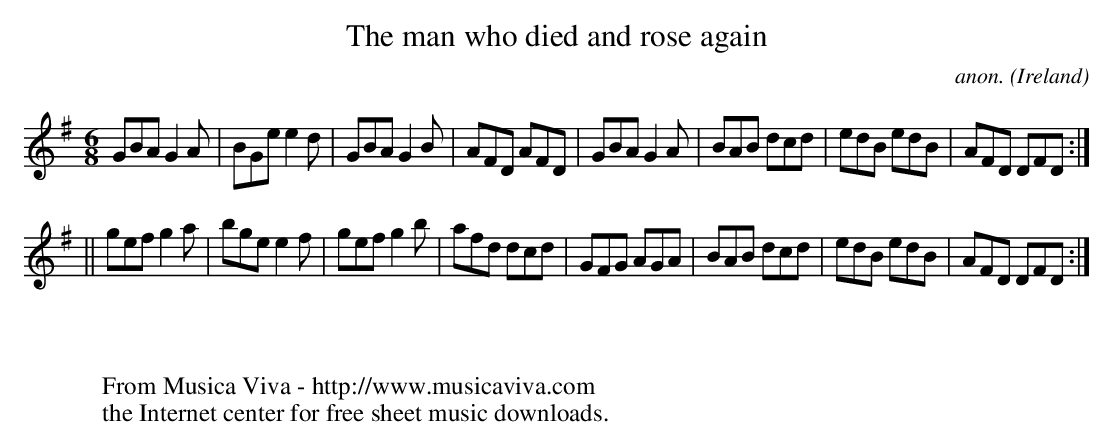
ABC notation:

X:1
T:The man who died and rose again
C:anon.
O:Ireland
M:6/8
L:1/8
K:G
GBA G2A|BGe e2d|GBA G2B|AFD AFD|GBA G2A|BAB dcd|edB edB|AFD DFD:|
||gef g2a|bge e2f|gef g2b|afd dcd|GFG AGA|BAB dcd|edB edB|AFD DFD:|
W:
W:
W: From Musica Viva - http://www.musicaviva.com
W: the Internet center for free sheet music downloads.
